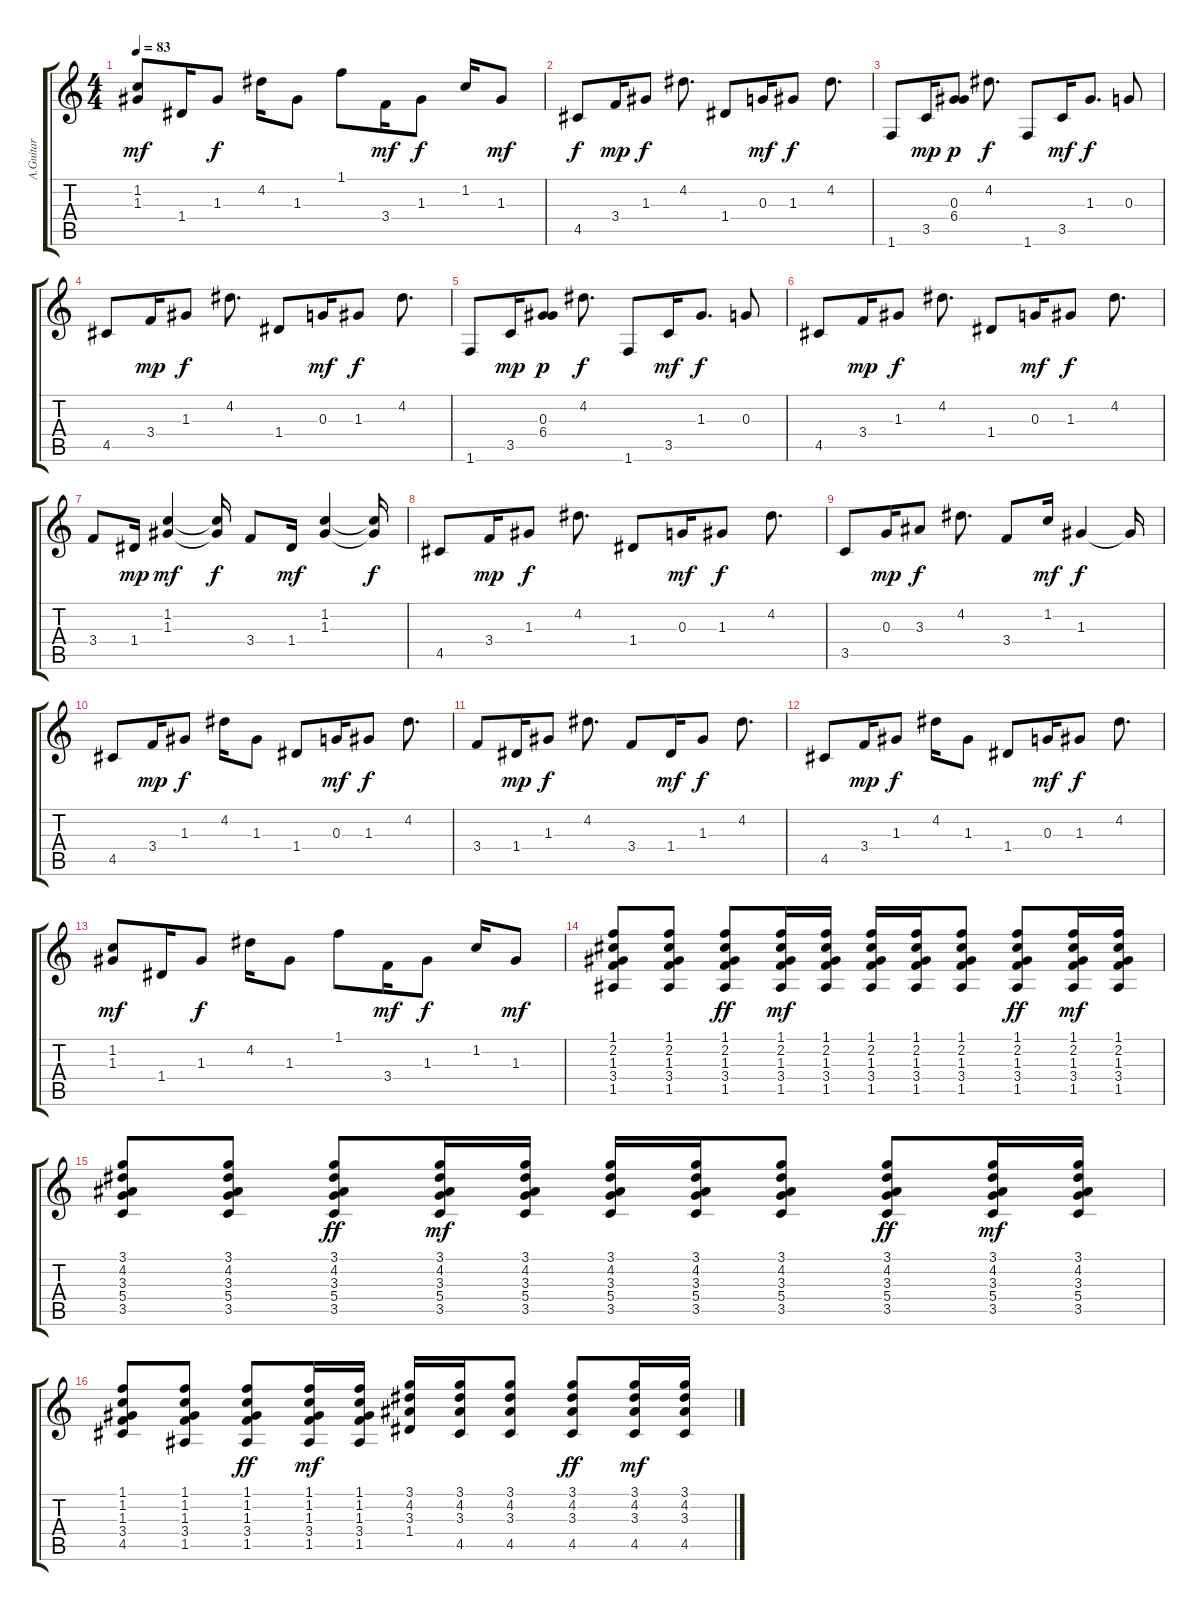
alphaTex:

\track ("A.Guitar" "A.Guitar") {instrument acousticguitarsteel}
\staff {score tabs}
\tuning (E4 B3 G3 D3 A2 E2) {hide}
\ts (4 4)
\tempo 83
\clef g2
\ks c
(1.2 1.3).8{dy mf} 1.4.16 1.3.8{dy f} 4.2.16 1.3.8 1.1.8 3.4.16{dy mf} 1.3.8{dy f} 1.2.16 1.3.8{dy mf} |
4.5.8{dy f} 3.4.16{dy mp} 1.3.8{dy f} 4.2.8{d} 1.4.8 0.3.16{dy mf} 1.3.8{dy f} 4.2.8{d} |
1.6.8 3.5.16{dy mp} (0.3 6.4).8{dy p} 4.2.8{d dy f} 1.6.8 3.5.16{dy mf} 1.3.8{d dy f} 0.3.8 |
4.5.8 3.4.16{dy mp} 1.3.8{dy f} 4.2.8{d} 1.4.8 0.3.16{dy mf} 1.3.8{dy f} 4.2.8{d} |
1.6.8 3.5.16{dy mp} (0.3 6.4).8{dy p} 4.2.8{d dy f} 1.6.8 3.5.16{dy mf} 1.3.8{d dy f} 0.3.8 |
4.5.8 3.4.16{dy mp} 1.3.8{dy f} 4.2.8{d} 1.4.8 0.3.16{dy mf} 1.3.8{dy f} 4.2.8{d} |
3.4.8 1.4.16{dy mp} (1.2 1.3).4{dy mf} (1.2{t} 1.3{t}).16{dy f} 3.4.8 1.4.16{dy mf} (1.2 1.3).4 (1.2{t} 1.3{t}).16{dy f} |
4.5.8 3.4.16{dy mp} 1.3.8{dy f} 4.2.8{d} 1.4.8 0.3.16{dy mf} 1.3.8{dy f} 4.2.8{d} |
3.5.8 0.3.16{dy mp} 3.3.8{dy f} 4.2.8{d} 3.4.8 1.2.16{dy mf} 1.3.4{dy f} 1.3{t}.16 |
4.5.8 3.4.16{dy mp} 1.3.8{dy f} 4.2.16 1.3.8 1.4.8 0.3.16{dy mf} 1.3.8{dy f} 4.2.8{d} |
3.4.8 1.4.16{dy mp} 1.3.8{dy f} 4.2.8{d} 3.4.8 1.4.16{dy mf} 1.3.8{dy f} 4.2.8{d} |
4.5.8 3.4.16{dy mp} 1.3.8{dy f} 4.2.16 1.3.8 1.4.8 0.3.16{dy mf} 1.3.8{dy f} 4.2.8{d} |
(1.2 1.3).8{dy mf} 1.4.16 1.3.8{dy f} 4.2.16 1.3.8 1.1.8 3.4.16{dy mf} 1.3.8{dy f} 1.2.16 1.3.8{dy mf} |
(1.1 2.2 1.3 3.4 1.5).8 (1.1 2.2 1.3 3.4 1.5).8 (1.1 2.2 1.3 3.4 1.5).8{dy ff} (1.1 2.2 1.3 3.4 1.5).16{dy mf} (1.1 2.2 1.3 3.4 1.5).16 (1.1 2.2 1.3 3.4 1.5).16 (1.1 2.2 1.3 3.4 1.5).16 (1.1 2.2 1.3 3.4 1.5).8 (1.1 2.2 1.3 3.4 1.5).8{dy ff} (1.1 2.2 1.3 3.4 1.5).16{dy mf} (1.1 2.2 1.3 3.4 1.5).16 |
(3.1 4.2 3.3 5.4 3.5).8 (3.1 4.2 3.3 5.4 3.5).8 (3.1 4.2 3.3 5.4 3.5).8{dy ff} (3.1 4.2 3.3 5.4 3.5).16{dy mf} (3.1 4.2 3.3 5.4 3.5).16 (3.1 4.2 3.3 5.4 3.5).16 (3.1 4.2 3.3 5.4 3.5).16 (3.1 4.2 3.3 5.4 3.5).8 (3.1 4.2 3.3 5.4 3.5).8{dy ff} (3.1 4.2 3.3 5.4 3.5).16{dy mf} (3.1 4.2 3.3 5.4 3.5).16 |
(1.1 1.2 1.3 3.4 4.5).8 (1.1 1.2 1.3 3.4 1.5).8 (1.1 1.2 1.3 3.4 1.5).8{dy ff} (1.1 1.2 1.3 3.4 1.5).16{dy mf} (1.1 1.2 1.3 3.4 1.5).16 (3.1 4.2 3.3 1.4).16 (3.1 4.2 3.3 4.5).16 (3.1 4.2 3.3 4.5).8 (3.1 4.2 3.3 4.5).8{dy ff} (3.1 4.2 3.3 4.5).16{dy mf} (3.1 4.2 3.3 4.5).16
